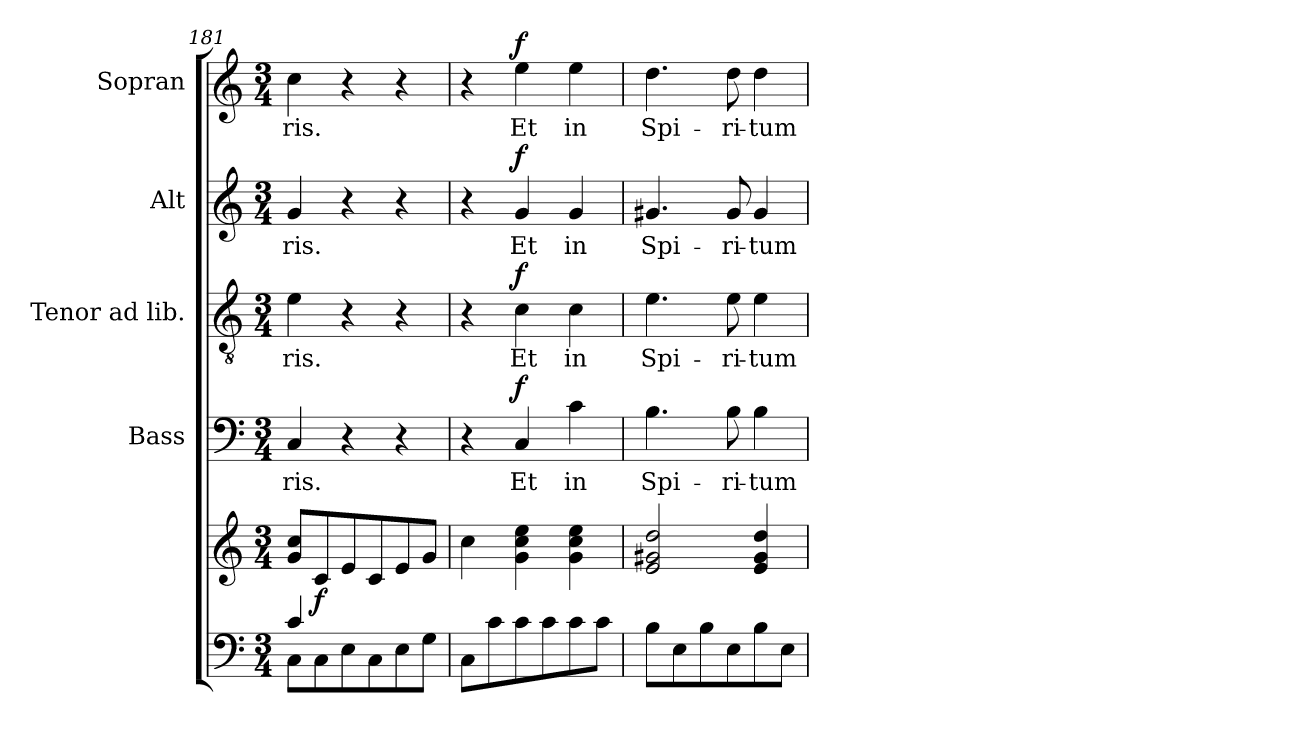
**kern	**kern	**dynam	**kern	**text	**dynam	**kern	**text	**dynam	**kern	**text	**dynam	**kern	**text	**dynam
*part5	*part5	*part5	*part4	*part4	*part4	*part3	*part3	*part3	*part2	*part2	*part2	*part1	*part1	*part1
*staff6	*staff5	*staff5/6	*staff4	*staff4	*staff4	*staff3	*staff3	*staff3	*staff2	*staff2	*staff2	*staff1	*staff1	*staff1
*	*	*	*I"Bass	*	*	*I"Tenor ad lib.	*	*	*I"Alt	*	*	*I"Sopran	*	*
*	*	*	*I'B.	*	*	*I'T.	*	*	*I'A.	*	*	*I'S.	*	*
*clefF4	*clefG2	*	*clefF4	*	*	*clefGv2	*	*	*clefG2	*	*	*clefG2	*	*
*k[]	*k[]	*	*k[]	*	*	*k[]	*	*	*k[]	*	*	*k[]	*	*
*C:	*C:	*	*C:	*	*	*C:	*	*	*C:	*	*	*C:	*	*
*M3/4	*M3/4	*	*M3/4	*	*	*M3/4	*	*	*M3/4	*	*	*M3/4	*	*
=181	=181	=181	=181	=181	=181	=181	=181	=181	=181	=181	=181	=181	=181	=181
*^	*	*	*	*	*	*	*	*	*	*	*	*	*	*
!	!	!	!	!	!LO:LY:b	!	!	!LO:LY:b	!	!	!LO:LY:b	!	!	!LO:LY:b	!
4c/	8C\L	8g/ 8cc/L	.	4C/	-ris.	.	4e\	-ris.	.	4g/	-ris.	.	4cc\	-ris.	.
!	!	!	!LO:DY:b	!	!	!	!	!	!	!	!	!	!	!	!
.	8C\	8c/	f	.	.	.	.	.	.	.	.	.	.	.	.
2ryy	8E\	8e/	.	4r	.	.	4r	.	.	4r	.	.	4r	.	.
.	8C\	8c/	.	.	.	.	.	.	.	.	.	.	.	.	.
.	8E\	8e/	.	4r	.	.	4r	.	.	4r	.	.	4r	.	.
.	8G\J	8g/J	.	.	.	.	.	.	.	.	.	.	.	.	.
*v	*v	*	*	*	*	*	*	*	*	*	*	*	*	*	*
=182	=182	=182	=182	=182	=182	=182	=182	=182	=182	=182	=182	=182	=182	=182
8C\L	4cc\	.	4r	.	.	4r	.	.	4r	.	.	4r	.	.
8c\	.	.	.	.	.	.	.	.	.	.	.	.	.	.
!	!	!	!	!LO:LY:b	!LO:DY:a	!	!LO:LY:b	!LO:DY:a	!	!LO:LY:b	!LO:DY:a	!	!LO:LY:b	!LO:DY:a
8c\	4g\ 4cc\ 4ee\	.	4C/	Et	f	4c\	Et	f	4g/	Et	f	4ee\	Et	f
8c\	.	.	.	.	.	.	.	.	.	.	.	.	.	.
!	!	!	!	!LO:LY:b	!	!	!LO:LY:b	!	!	!LO:LY:b	!	!	!LO:LY:b	!
8c\	4g\ 4cc\ 4ee\	.	4c\	in	.	4c\	in	.	4g/	in	.	4ee\	in	.
8c\J	.	.	.	.	.	.	.	.	.	.	.	.	.	.
=183	=183	=183	=183	=183	=183	=183	=183	=183	=183	=183	=183	=183	=183	=183
!	!	!	!	!LO:LY:b	!	!	!LO:LY:b	!	!	!LO:LY:b	!	!	!LO:LY:b	!
8B\L	2e/ 2g#X/ 2dd/	.	4.B\	Spi-	.	4.e\	Spi-	.	4.g#X/	Spi-	.	4.dd\	Spi-	.
8E\	.	.	.	.	.	.	.	.	.	.	.	.	.	.
8B\	.	.	.	.	.	.	.	.	.	.	.	.	.	.
!	!	!	!	!LO:LY:b	!	!	!LO:LY:b	!	!	!LO:LY:b	!	!	!LO:LY:b	!
8E\	.	.	8B\	-ri-	.	8e\	-ri-	.	8g#/	-ri-	.	8dd\	-ri-	.
!	!	!	!	!LO:LY:b	!	!	!LO:LY:b	!	!	!LO:LY:b	!	!	!LO:LY:b	!
8B\	4e/ 4g#/ 4dd/	.	4B\	-tum	.	4e\	-tum	.	4g#/	-tum	.	4dd\	-tum	.
8E\J	.	.	.	.	.	.	.	.	.	.	.	.	.	.
=	=	=	=	=	=	=	=	=	=	=	=	=	=	=
*-	*-	*-	*-	*-	*-	*-	*-	*-	*-	*-	*-	*-	*-	*-
